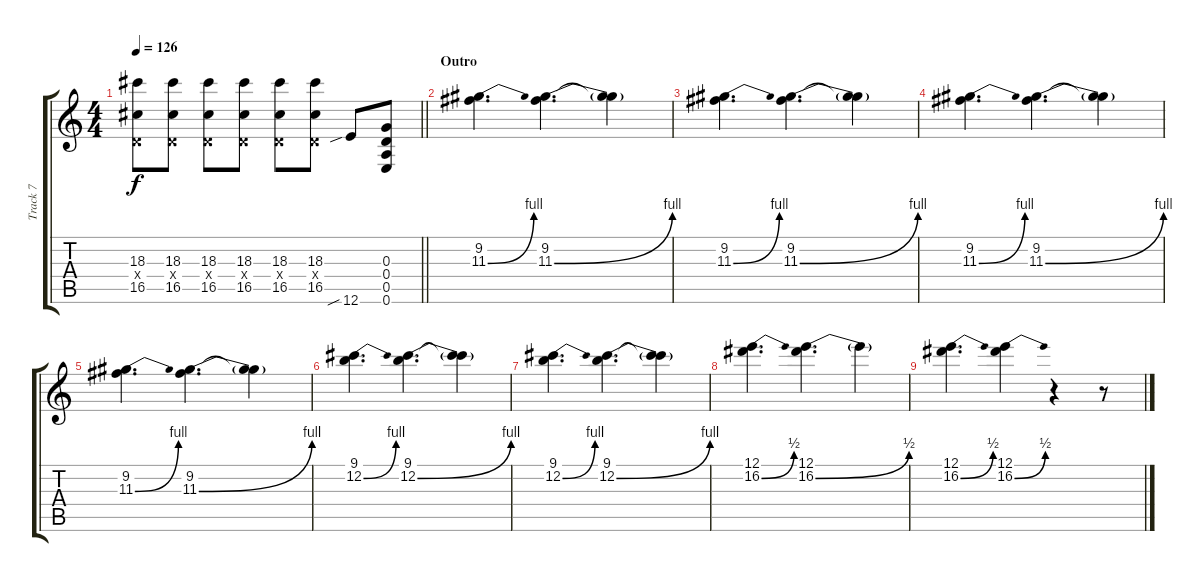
\track ("Track 7" "Track 7") {instrument distortionguitar}
\staff {score tabs}
\tuning (E4 B3 G3 D3 A2 E2) {hide}
\ts (4 4)
\tempo 126
\clef g2
\barLineRight lightlight
\ks c
(18.3 0.4{x} 16.5).8{dy f} (18.3 0.4{x} 16.5).8 (18.3 0.4{x} 16.5).8 (18.3 0.4{x} 16.5).8 (18.3 0.4{x} 16.5).8 (18.3 0.4{x} 16.5).8 12.6{sib}.8 (0.3 0.4 0.5 0.6).8 |
\section ("" "Outro")
(9.2 11.3{be (bend 0 0 60 4)}).4{d} (9.2 11.3{be (bend 0 0 60 4)}).4{d} (9.2{t} 11.3{t}).4 |
(9.2 11.3{be (bend 0 0 60 4)}).4{d} (9.2 11.3{be (bend 0 0 60 4)}).4{d} (9.2{t} 11.3{t}).4 |
(9.2 11.3{be (bend 0 0 60 4)}).4{d} (9.2 11.3{be (bend 0 0 60 4)}).4{d} (9.2{t} 11.3{t}).4 |
(9.2 11.3{be (bend 0 0 60 4)}).4{d} (9.2 11.3{be (bend 0 0 60 4)}).4{d} (9.2{t} 11.3{t}).4 |
(9.1 12.2{be (bend 0 0 60 4)}).4{d} (9.1 12.2{be (bend 0 0 60 4)}).4{d} (9.1{t} 12.2{t}).4 |
(9.1 12.2{be (bend 0 0 60 4)}).4{d} (9.1 12.2{be (bend 0 0 60 4)}).4{d} (9.1{t} 12.2{t}).4 |
(12.1 16.2{be (bend 0 0 60 2)}).4{d} (12.1 16.2{be (bend 0 0 60 2)}).4{d} 16.2{t}.4 |
(12.1 16.2{be (bend 0 0 60 2)}).4{d} (12.1 16.2{be (bend 0 0 60 2)}).4 r.4 r.8
